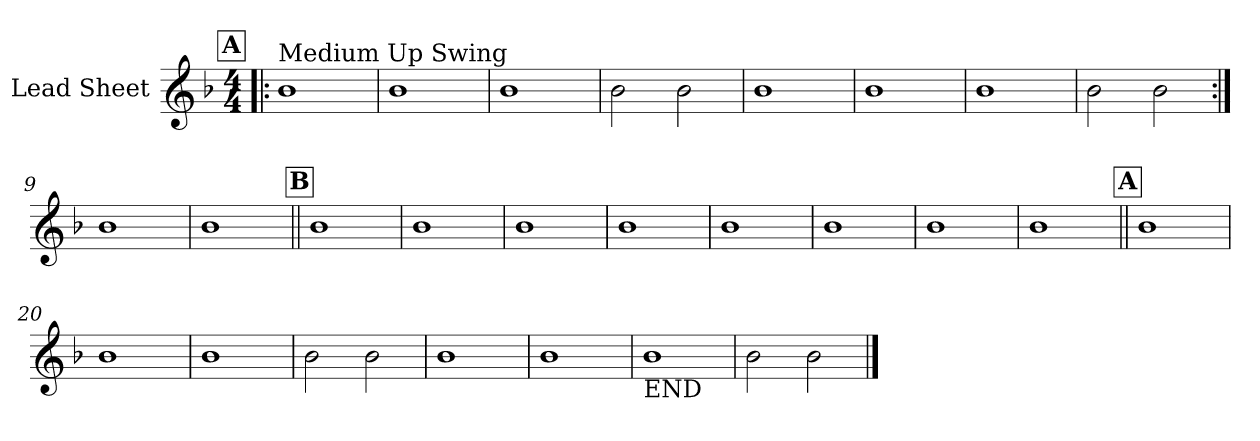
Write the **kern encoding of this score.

**kern
*part1
*staff1
*I"Lead Sheet
*clefG2
*k[b-]
*F:
*M4/4
!!LO:REH:place=s1:a:fs=14:t=A
=1!|:
!LO:TX:a:t=Medium Up Swing
1b-
=2
1b-
=3
1b-
=4
2b-\
2b-\
!!LO:LB:g=z
=5
1b-
=6
1b-
=7
1b-
=8
2b-\
2b-\
!!LO:LB:g=z
=9:|!
1b-
=10
1b-
!!LO:LB:g=z
!!LO:REH:place=s1:a:fs=14:t=B
=11||
1b-
=12
1b-
=13
1b-
=14
1b-
!!LO:LB:g=z
=15
1b-
=16
1b-
=17
1b-
=18
1b-
!!LO:LB:g=z
!!LO:REH:place=s1:a:fs=14:t=A
=19||
1b-
=20
1b-
=21
1b-
=22
2b-\
2b-\
!!LO:LB:g=z
=23
1b-
=24
1b-
=25
!LO:TX:b:t=END
1b-
=26
2b-\
2b-\
==
*-
